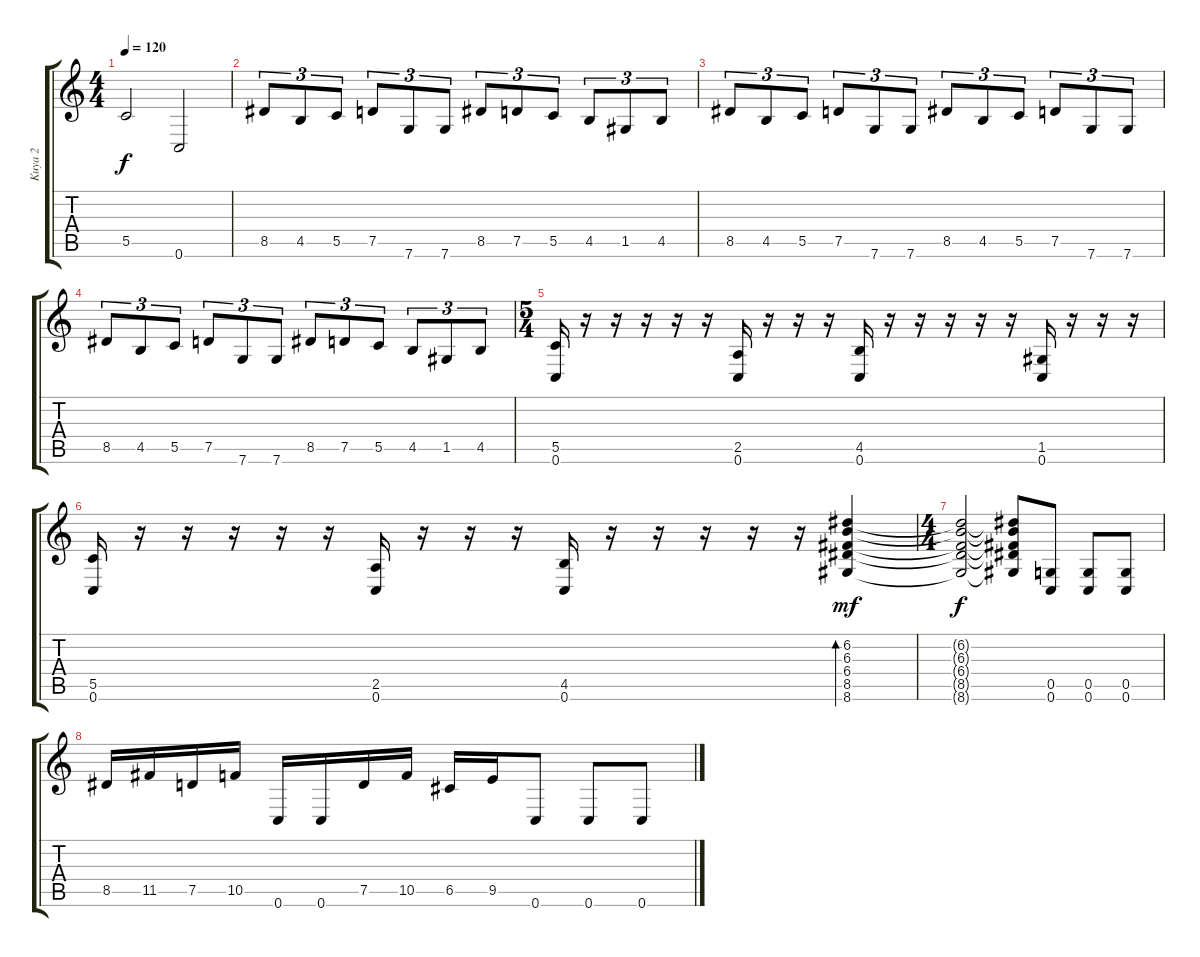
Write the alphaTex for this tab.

\track ("Kuya 2" "Kuya 2") {instrument overdrivenguitar}
\staff {score tabs}
\tuning (D4 A3 F3 C3 G2 C2) {hide}
\ts (4 4)
\tempo 120
\clef g2
\ks c
5.5.2{dy f} 0.6.2 |
8.5.8{tu (3 2)} 4.5.8{tu (3 2)} 5.5.8{tu (3 2)} 7.5.8{tu (3 2)} 7.6.8{tu (3 2)} 7.6.8{tu (3 2)} 8.5.8{tu (3 2)} 7.5.8{tu (3 2)} 5.5.8{tu (3 2)} 4.5.8{tu (3 2)} 1.5.8{tu (3 2)} 4.5.8{tu (3 2)} |
8.5.8{tu (3 2)} 4.5.8{tu (3 2)} 5.5.8{tu (3 2)} 7.5.8{tu (3 2)} 7.6.8{tu (3 2)} 7.6.8{tu (3 2)} 8.5.8{tu (3 2)} 4.5.8{tu (3 2)} 5.5.8{tu (3 2)} 7.5.8{tu (3 2)} 7.6.8{tu (3 2)} 7.6.8{tu (3 2)} |
8.5.8{tu (3 2)} 4.5.8{tu (3 2)} 5.5.8{tu (3 2)} 7.5.8{tu (3 2)} 7.6.8{tu (3 2)} 7.6.8{tu (3 2)} 8.5.8{tu (3 2)} 7.5.8{tu (3 2)} 5.5.8{tu (3 2)} 4.5.8{tu (3 2)} 1.5.8{tu (3 2)} 4.5.8{tu (3 2)} |
\ts (5 4)
(5.5 0.6).16 r.16 r.16 r.16 r.16 r.16 (2.5 0.6).16 r.16 r.16 r.16 (4.5 0.6).16 r.16 r.16 r.16 r.16 r.16 (1.5 0.6).16 r.16 r.16 r.16 |
(5.5 0.6).16 r.16 r.16 r.16 r.16 r.16 (2.5 0.6).16 r.16 r.16 r.16 (4.5 0.6).16 r.16 r.16 r.16 r.16 r.16 (6.2 6.3 6.4 8.5 8.6).4{bd 240 dy mf} |
\ts (4 4)
(6.2{t} 6.3{t} 6.4{t} 8.5{t} 8.6{t}).2{dy f} (6.2{t} 6.3{t} 6.4{t} 8.5{t} 8.6{t}).8 (0.5 0.6).8 (0.5 0.6).8 (0.5 0.6).8 |
8.5.16 11.5.16 7.5.16 10.5.16 0.6.16 0.6.16 7.5.16 10.5.16 6.5.16 9.5.16 0.6.8 0.6.8 0.6.8
